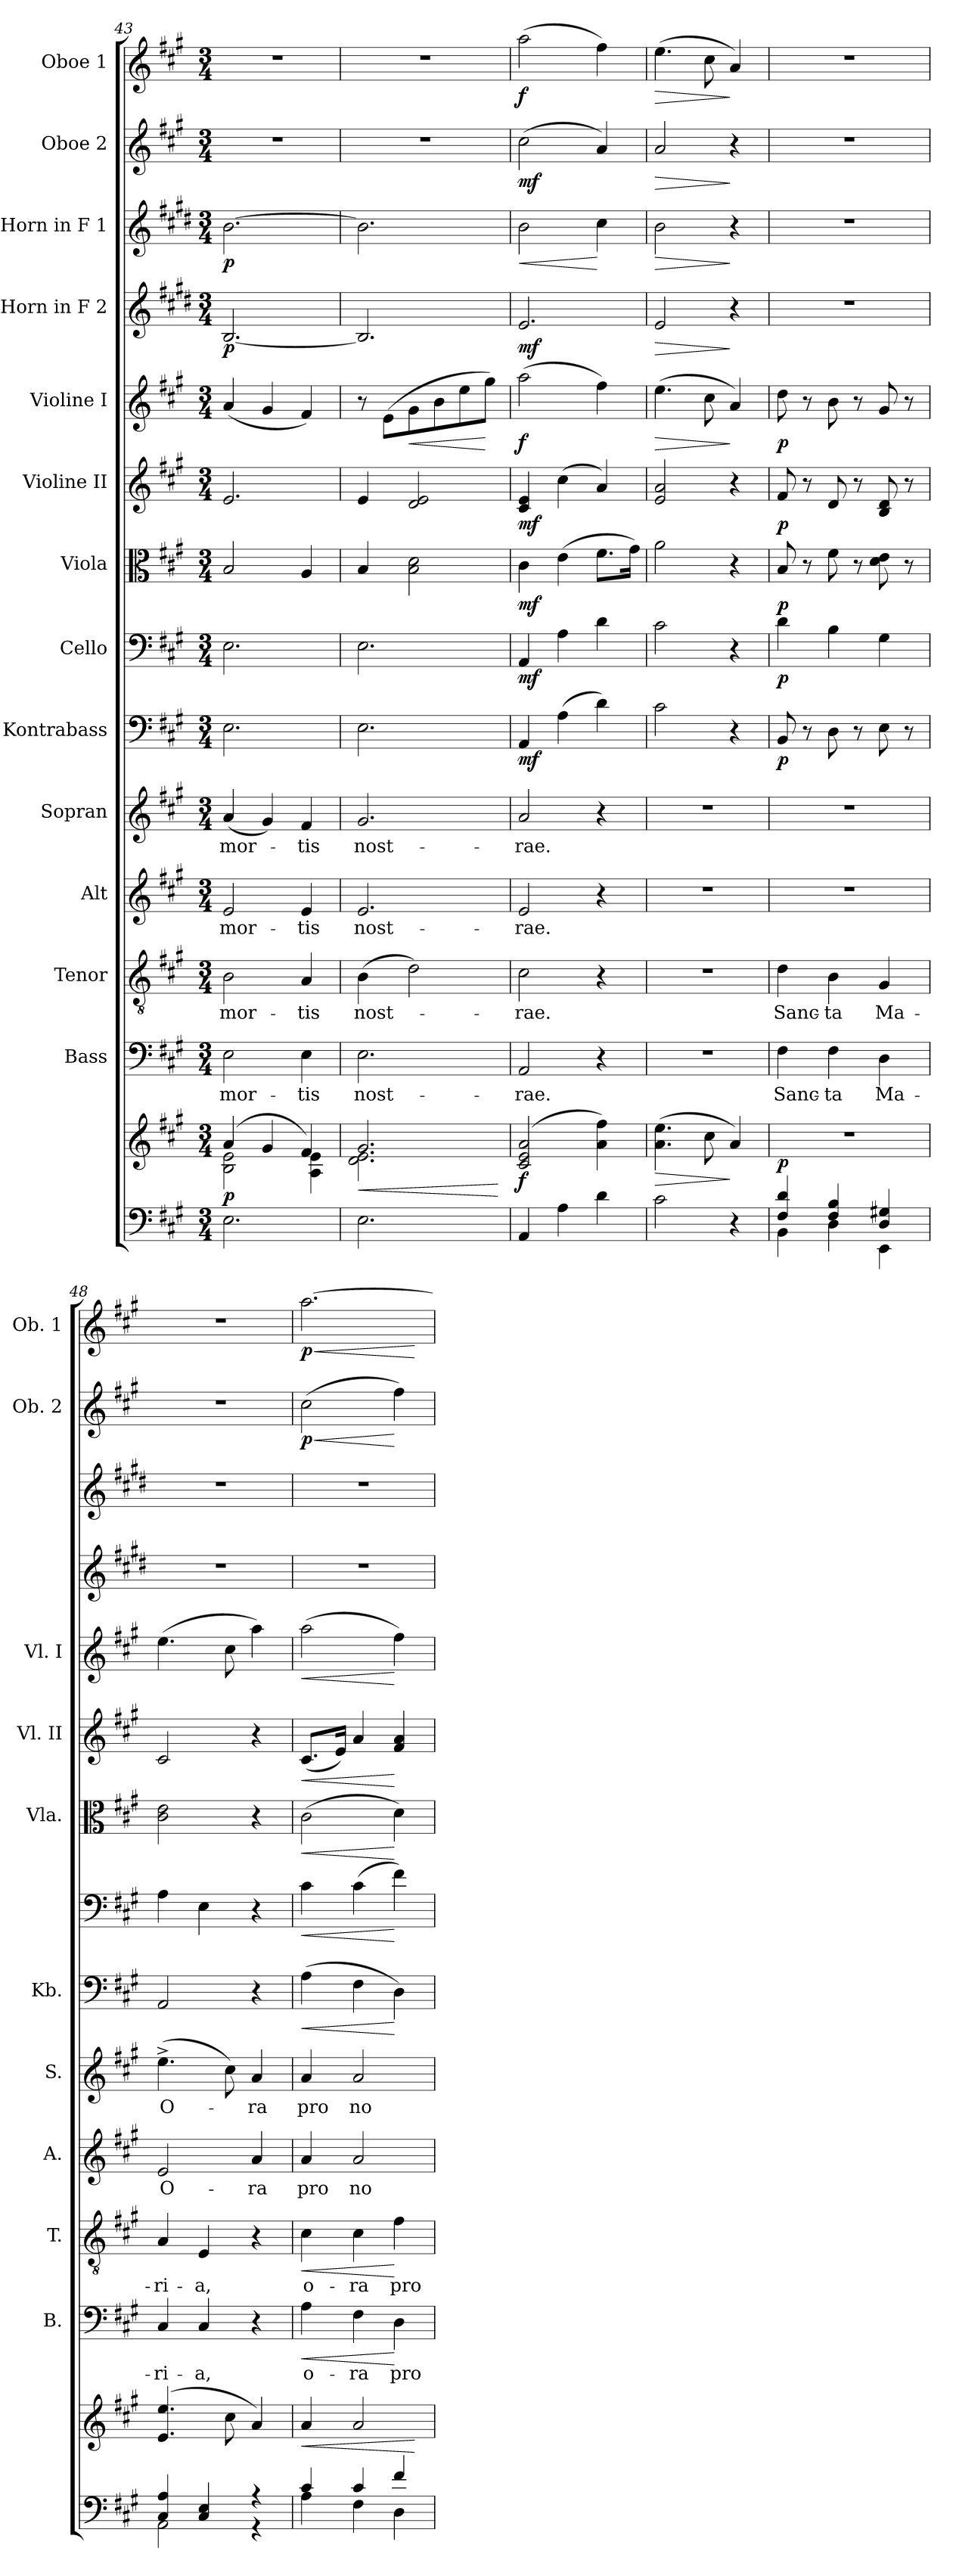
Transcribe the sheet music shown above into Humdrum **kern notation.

**kern	**kern	**dynam	**kern	**text	**dynam	**kern	**text	**dynam	**kern	**text	**kern	**text	**kern	**dynam	**kern	**dynam	**kern	**dynam	**kern	**dynam	**kern	**dynam	**kern	**dynam	**kern	**dynam	**kern	**dynam	**kern	**dynam
*part14	*part14	*part14	*part13	*part13	*part13	*part12	*part12	*part12	*part11	*part11	*part10	*part10	*part9	*part9	*part8	*part8	*part7	*part7	*part6	*part6	*part5	*part5	*part4	*part4	*part3	*part3	*part2	*part2	*part1	*part1
*staff15	*staff14	*staff14/15	*staff13	*staff13	*staff13	*staff12	*staff12	*staff12	*staff11	*staff11	*staff10	*staff10	*staff9	*staff9	*staff8	*staff8	*staff7	*staff7	*staff6	*staff6	*staff5	*staff5	*staff4	*staff4	*staff3	*staff3	*staff2	*staff2	*staff1	*staff1
*	*	*	*I"Bass	*	*	*I"Tenor	*	*	*I"Alt	*	*I"Sopran	*	*I"Kontrabass	*	*I"Cello	*	*I"Viola	*	*I"Violine II	*	*I"Violine I	*	*I"Horn in F 2	*	*I"Horn in F 1	*	*I"Oboe 2	*	*I"Oboe 1	*
*	*	*	*I'B.	*	*	*I'T.	*	*	*I'A.	*	*I'S.	*	*I'Kb.	*	*	*	*I'Vla.	*	*I'Vl. II	*	*I'Vl. I	*	*	*	*	*	*I'Ob. 2	*	*I'Ob. 1	*
*clefF4	*clefG2	*	*clefF4	*	*	*clefGv2	*	*	*clefG2	*	*clefG2	*	*clefF4	*	*clefF4	*	*clefC3	*	*clefG2	*	*clefG2	*	*clefG2	*	*clefG2	*	*clefG2	*	*clefG2	*
*	*	*	*	*	*	*	*	*	*	*	*	*	*ITrd7c12	*	*	*	*	*	*	*	*	*	*ITrd4c7	*	*ITrd4c7	*	*	*	*	*
*k[f#c#g#]	*k[f#c#g#]	*	*k[f#c#g#]	*	*	*k[f#c#g#]	*	*	*k[f#c#g#]	*	*k[f#c#g#]	*	*k[f#c#g#]	*	*k[f#c#g#]	*	*k[f#c#g#]	*	*k[f#c#g#]	*	*k[f#c#g#]	*	*k[f#c#g#]	*	*k[f#c#g#]	*	*k[f#c#g#]	*	*k[f#c#g#]	*
*A:	*A:	*	*A:	*	*	*A:	*	*	*A:	*	*A:	*	*A:	*	*A:	*	*A:	*	*A:	*	*A:	*	*A:	*	*A:	*	*A:	*	*A:	*
*M3/4	*M3/4	*	*M3/4	*	*	*M3/4	*	*	*M3/4	*	*M3/4	*	*M3/4	*	*M3/4	*	*M3/4	*	*M3/4	*	*M3/4	*	*M3/4	*	*M3/4	*	*M3/4	*	*M3/4	*
=43	=43	=43	=43	=43	=43	=43	=43	=43	=43	=43	=43	=43	=43	=43	=43	=43	=43	=43	=43	=43	=43	=43	=43	=43	=43	=43	=43	=43	=43	=43
*	*^	*	*	*	*	*	*	*	*	*	*	*	*	*	*	*	*	*	*	*	*	*	*	*	*	*	*	*	*	*
!	!	!	!LO:DY:b	!	!LO:LY:b	!	!	!LO:LY:b	!	!	!LO:LY:b	!	!LO:LY:b	!	!	!	!	!	!	!	!	!	!	!	!LO:DY:b	!	!LO:DY:b	!	!	!	!
2.E\	(4a/	2B\ 2e\	p	2E\	mor-	.	2B\	mor-	.	2e/	mor-	(<4a/	mor-	2.EE\	.	2.E\	.	2B/	.	2.e/	.	(<4a/	.	[2.E/	p	[2.e\	p	2.r	.	2.r	.
.	4g#/	.	.	.	.	.	.	.	.	.	.	4g#/)	.	.	.	.	.	.	.	.	.	4g#/	.	.	.	.	.	.	.	.	.
!	!	!	!	!	!LO:LY:b	!	!	!LO:LY:b	!	!	!LO:LY:b	!	!LO:LY:b	!	!	!	!	!	!	!	!	!	!	!	!	!	!	!	!	!	!
.	4f#/)	4A\ 4e\	.	4E\	-tis	.	4A/	-tis	.	4e/	-tis	4f#/	-tis	.	.	.	.	4A/	.	.	.	4f#/)	.	.	.	.	.	.	.	.	.
!!LO:PB:g=z
=44	=44	=44	=44	=44	=44	=44	=44	=44	=44	=44	=44	=44	=44	=44	=44	=44	=44	=44	=44	=44	=44	=44	=44	=44	=44	=44	=44	=44	=44	=44	=44
!	!	!	!LO:HP:b	!	!LO:LY:b	!	!	!LO:LY:b	!	!	!LO:LY:b	!	!LO:LY:b	!	!	!	!	!	!	!	!	!	!	!	!	!	!	!	!	!	!
2.E\	2.g#/	2.d\ 2.e\	<	2.E\	nost-	.	(>4B\	nost-	.	2.e/	nost-	2.g#/	nost-	2.EE\	.	2.E\	.	4B/	.	4e/	.	8r	.	2.E/]	.	2.e\]	.	2.r	.	2.r	.
.	.	.	.	.	.	.	.	.	.	.	.	.	.	.	.	.	.	.	.	.	.	(>8e\L	.	.	.	.	.	.	.	.	.
!	!	!	!	!	!	!	!	!	!	!	!	!	!	!	!	!	!	!	!	!	!	!	!LO:HP:b	!	!	!	!	!	!	!	!
.	.	.	.	.	.	.	2d\)	.	.	.	.	.	.	.	.	.	.	2B\ 2d\	.	2d/ 2e/	.	8g#\	<	.	.	.	.	.	.	.	.
.	.	.	.	.	.	.	.	.	.	.	.	.	.	.	.	.	.	.	.	.	.	8b\	.	.	.	.	.	.	.	.	.
.	.	.	.	.	.	.	.	.	.	.	.	.	.	.	.	.	.	.	.	.	.	8ee\	.	.	.	.	.	.	.	.	.
.	.	.	.	.	.	.	.	.	.	.	.	.	.	.	.	.	.	.	.	.	.	8gg#\J)	[	.	.	.	.	.	.	.	.
*	*v	*v	*	*	*	*	*	*	*	*	*	*	*	*	*	*	*	*	*	*	*	*	*	*	*	*	*	*	*	*	*
.	.	[	.	.	.	.	.	.	.	.	.	.	.	.	.	.	.	.	.	.	.	.	.	.	.	.	.	.	.	.
=45	=45	=45	=45	=45	=45	=45	=45	=45	=45	=45	=45	=45	=45	=45	=45	=45	=45	=45	=45	=45	=45	=45	=45	=45	=45	=45	=45	=45	=45	=45
!	!	!LO:DY:b	!	!LO:LY:b	!	!	!LO:LY:b	!	!	!LO:LY:b	!	!LO:LY:b	!	!LO:DY:b	!	!LO:DY:b	!	!LO:DY:b	!	!LO:DY:b	!	!LO:DY:b	!	!LO:DY:b	!	!LO:HP:b	!	!LO:DY:b	!	!LO:DY:b
4AA/	(2c#/ 2e/ 2a/	f	2AA/	-rae.	.	2c#\	-rae.	.	2e/	-rae.	2a/	-rae.	4AAA/	mf	4AA/	mf	4c#\	mf	4c#/ 4e/	mf	(>2aa\	f	2.A/	mf	2e\	<	(>2cc#\	mf	(>2aa\	f
4A\	.	.	.	.	.	.	.	.	.	.	.	.	(>4AA\	.	4A\	.	(>4e\	.	(>4cc#\	.	.	.	.	.	.	.	.	.	.	.
4d\	4a\ 4ff#\)	.	4r	.	.	4r	.	.	4r	.	4r	.	4D\)	.	4d\	.	8.f#\L	.	4a/)	.	4ff#\)	.	.	.	4f#\	[	4a/)	.	4ff#\)	.
.	.	.	.	.	.	.	.	.	.	.	.	.	.	.	.	.	16g#\Jk)	.	.	.	.	.	.	.	.	.	.	.	.	.
=46	=46	=46	=46	=46	=46	=46	=46	=46	=46	=46	=46	=46	=46	=46	=46	=46	=46	=46	=46	=46	=46	=46	=46	=46	=46	=46	=46	=46	=46	=46
!	!	!LO:HP:b	!	!	!	!	!	!	!	!	!	!	!	!	!	!	!	!	!	!	!	!LO:HP:b	!	!LO:HP:b	!	!LO:HP:b	!	!LO:HP:b	!	!LO:HP:b
2c#\	(>4.a\ 4.ee\	>	2.r	.	.	2.r	.	.	2.r	.	2.r	.	2C#\	.	2c#\	.	2a\	.	2e/ 2a/	.	(>4.ee\	>	2A/	>	2e\	>	2a/	>	(>4.ee\	>
.	8cc#\	.	.	.	.	.	.	.	.	.	.	.	.	.	.	.	.	.	.	.	8cc#\	.	.	.	.	.	.	.	8cc#\	.
4r	4a/)	]	.	.	.	.	.	.	.	.	.	.	4r	.	4r	.	4r	.	4r	.	4a/)	]	4r	]	4r	]	4r	]	4a/)	]
=47	=47	=47	=47	=47	=47	=47	=47	=47	=47	=47	=47	=47	=47	=47	=47	=47	=47	=47	=47	=47	=47	=47	=47	=47	=47	=47	=47	=47	=47	=47
*^	*	*	*	*	*	*	*	*	*	*	*	*	*	*	*	*	*	*	*	*	*	*	*	*	*	*	*	*	*	*
!	!	!LO:N:vis=1	!LO:DY:b	!	!LO:LY:b	!	!	!LO:LY:b	!	!	!	!	!	!	!LO:DY:b	!	!LO:DY:b	!	!LO:DY:b	!	!LO:DY:b	!	!LO:DY:b	!	!	!	!	!	!	!	!
4F#/ 4d/	4BB\	2.r	p	4F#\	Sanc-	.	4d\	Sanc-	.	2.r	.	2.r	.	8BBB/	p	4d\	p	8B/	p	8f#/	p	8dd\	p	2.r	.	2.r	.	2.r	.	2.r	.
.	.	.	.	.	.	.	.	.	.	.	.	.	.	8r	.	.	.	8r	.	8r	.	8r	.	.	.	.	.	.	.	.	.
!	!	!	!	!	!LO:LY:b	!	!	!LO:LY:b	!	!	!	!	!	!	!	!	!	!	!	!	!	!	!	!	!	!	!	!	!	!	!
4F#/ 4B/	4D\	.	.	4F#\	-ta	.	4B\	-ta	.	.	.	.	.	8DD\	.	4B\	.	8f#\	.	8d/	.	8b\	.	.	.	.	.	.	.	.	.
.	.	.	.	.	.	.	.	.	.	.	.	.	.	8r	.	.	.	8r	.	8r	.	8r	.	.	.	.	.	.	.	.	.
!	!	!	!	!	!LO:LY:b	!	!	!LO:LY:b	!	!	!	!	!	!	!	!	!	!	!	!	!	!	!	!	!	!	!	!	!	!	!
4D/ 4G#X/	4EE\	.	.	4D\	Ma-	.	4G#/	Ma-	.	.	.	.	.	8EE\	.	4G#\	.	8d\ 8e\	.	8B/ 8d/	.	8g#/	.	.	.	.	.	.	.	.	.
.	.	.	.	.	.	.	.	.	.	.	.	.	.	8r	.	.	.	8r	.	8r	.	8r	.	.	.	.	.	.	.	.	.
=48	=48	=48	=48	=48	=48	=48	=48	=48	=48	=48	=48	=48	=48	=48	=48	=48	=48	=48	=48	=48	=48	=48	=48	=48	=48	=48	=48	=48	=48	=48	=48
!	!	!	!	!	!LO:LY:b	!	!	!LO:LY:b	!	!	!LO:LY:b	!	!LO:LY:b	!	!	!	!	!	!	!	!	!	!	!	!	!	!	!	!	!	!
4C#/ 4A/	2AA\	(4.e/ 4.ee/	.	4C#/	-ri-	.	4A/	-ri-	.	2e/	O-	(>4.ee^>\	O-	2AAA/	.	4A\	.	2c#\ 2e\	.	2c#/	.	(>4.ee\	.	2.r	.	2.r	.	2.r	.	2.r	.
!	!	!	!	!	!LO:LY:b	!	!	!LO:LY:b	!	!	!	!	!	!	!	!	!	!	!	!	!	!	!	!	!	!	!	!	!	!	!
4C#/ 4E/	.	.	.	4C#/	-a,	.	4E/	-a,	.	.	.	.	.	.	.	4E\	.	.	.	.	.	.	.	.	.	.	.	.	.	.	.
.	.	8cc#\	.	.	.	.	.	.	.	.	.	8cc#\)	.	.	.	.	.	.	.	.	.	8cc#\	.	.	.	.	.	.	.	.	.
!	!	!	!	!	!	!	!	!	!	!	!LO:LY:b	!	!LO:LY:b	!	!	!	!	!	!	!	!	!	!	!	!	!	!	!	!	!	!
4r	4r	4a/)	.	4r	.	.	4r	.	.	4a/	-ra	4a/	-ra	4r	.	4r	.	4r	.	4r	.	4aa\)	.	.	.	.	.	.	.	.	.
=49	=49	=49	=49	=49	=49	=49	=49	=49	=49	=49	=49	=49	=49	=49	=49	=49	=49	=49	=49	=49	=49	=49	=49	=49	=49	=49	=49	=49	=49	=49	=49
!	!	!	!LO:HP:b	!	!LO:LY:b	!LO:HP:b	!	!LO:LY:b	!LO:HP:b	!	!LO:LY:b	!	!LO:LY:b	!	!LO:HP:b	!	!LO:HP:b	!	!LO:HP:b	!	!LO:HP:b	!	!LO:HP:b	!	!	!	!	!	!LO:HP:b	!	!LO:HP:b
!	!	!	!	!	!	!	!	!	!	!	!	!	!	!	!	!	!	!	!	!	!	!	!	!	!	!	!	!	!LO:DY:n=1:b	!	!LO:DY:n=1:b
4c#/	4A\	4a/	<	4A\	o-	<	4c#\	o-	<	4a/	pro	4a/	pro	(>4AA\	<	4c#\	<	(>2c#\	<	(<8.c#/L	<	(>2aa\	<	2.r	.	2.r	.	(>2cc#\	< p	[2.aa\	< p
.	.	.	.	.	.	.	.	.	.	.	.	.	.	.	.	.	.	.	.	16e/Jk)	.	.	.	.	.	.	.	.	.	.	.
!	!	!	!	!	!LO:LY:b	!	!	!LO:LY:b	!	!	!LO:LY:b	!	!LO:LY:b	!	!	!	!	!	!	!	!	!	!	!	!	!	!	!	!	!	!
4c#/	4F#\	2a/	.	4F#\	-ra	.	4c#\	-ra	.	2a/	no-	2a/	no-	4FF#\	.	(>4c#\	.	.	.	4a/	.	.	.	.	.	.	.	.	.	.	.
!	!	!	!	!	!LO:LY:b	!	!	!LO:LY:b	!	!	!	!	!	!	!	!	!	!	!	!	!	!	!	!	!	!	!	!	!	!	!
4f#/	4D\	.	.	4D\	pro	[	4f#\	pro	[	.	.	.	.	4DD\)	[	4f#\)	[	4d\)	[	4f#/ 4a/	[	4ff#\)	[	.	.	.	.	4ff#\)	[	.	.
*v	*v	*	*	*	*	*	*	*	*	*	*	*	*	*	*	*	*	*	*	*	*	*	*	*	*	*	*	*	*	*	*
.	.	[	.	.	.	.	.	.	.	.	.	.	.	.	.	.	.	.	.	.	.	.	.	.	.	.	.	.	.	[
=	=	=	=	=	=	=	=	=	=	=	=	=	=	=	=	=	=	=	=	=	=	=	=	=	=	=	=	=	=	=
*-	*-	*-	*-	*-	*-	*-	*-	*-	*-	*-	*-	*-	*-	*-	*-	*-	*-	*-	*-	*-	*-	*-	*-	*-	*-	*-	*-	*-	*-	*-
